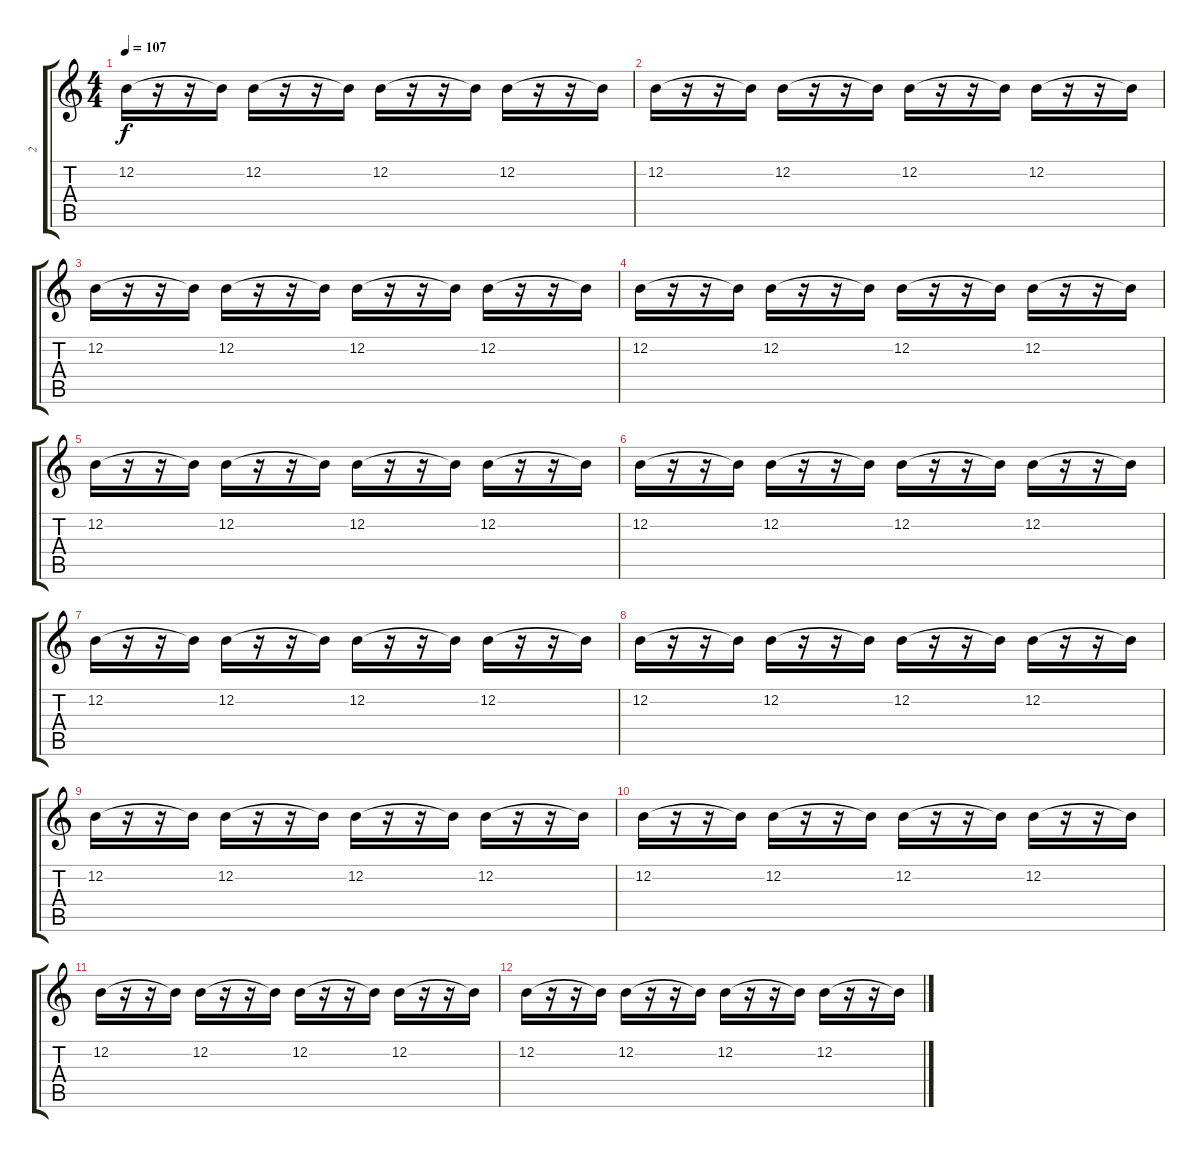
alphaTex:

\track ("2" "2") {instrument violin}
\staff {score tabs}
\tuning (E4 B3 G3 D3 A2 D2) {hide}
\ts (4 4)
\tempo 107
\clef g2
\ks c
12.2.16{dy f balance 16} r.16 r.16 12.2{t}.16 12.2.16{balance 8} r.16 r.16 12.2{t}.16 12.2.16{balance 0} r.16 r.16 12.2{t}.16 12.2.16{balance 8} r.16 r.16 12.2{t}.16 |
12.2.16{balance 16} r.16 r.16 12.2{t}.16 12.2.16{balance 8} r.16 r.16 12.2{t}.16 12.2.16{balance 0} r.16 r.16 12.2{t}.16 12.2.16{balance 8} r.16 r.16 12.2{t}.16 |
12.2.16{balance 16} r.16 r.16 12.2{t}.16 12.2.16{balance 8} r.16 r.16 12.2{t}.16 12.2.16{balance 0} r.16 r.16 12.2{t}.16 12.2.16{balance 8} r.16 r.16 12.2{t}.16 |
12.2.16{balance 16} r.16 r.16 12.2{t}.16 12.2.16{balance 8} r.16 r.16 12.2{t}.16 12.2.16{balance 0} r.16 r.16 12.2{t}.16 12.2.16{balance 8} r.16 r.16 12.2{t}.16 |
12.2.16{volume 3 balance 4} r.16 r.16 12.2{t}.16 12.2.16{balance 8} r.16 r.16 12.2{t}.16 12.2.16{balance 0} r.16 r.16 12.2{t}.16 12.2.16{balance 8} r.16 r.16 12.2{t}.16 |
12.2.16{balance 16} r.16 r.16 12.2{t}.16 12.2.16{balance 8} r.16 r.16 12.2{t}.16 12.2.16{balance 0} r.16 r.16 12.2{t}.16 12.2.16{balance 8} r.16 r.16 12.2{t}.16 |
12.2.16{balance 16} r.16 r.16 12.2{t}.16 12.2.16{balance 8} r.16 r.16 12.2{t}.16 12.2.16{balance 0} r.16 r.16 12.2{t}.16 12.2.16{balance 8} r.16 r.16 12.2{t}.16 |
12.2.16{balance 16} r.16 r.16 12.2{t}.16 12.2.16{balance 8} r.16 r.16 12.2{t}.16 12.2.16{balance 0} r.16 r.16 12.2{t}.16 12.2.16{balance 8} r.16 r.16 12.2{t}.16 |
12.2.16{volume 3} r.16 r.16 12.2{t}.16 12.2.16{balance 8} r.16 r.16 12.2{t}.16 12.2.16{balance 0} r.16 r.16 12.2{t}.16 12.2.16{balance 8} r.16 r.16 12.2{t}.16 |
12.2.16{balance 16} r.16 r.16 12.2{t}.16 12.2.16{balance 8} r.16 r.16 12.2{t}.16 12.2.16{balance 0} r.16 r.16 12.2{t}.16 12.2.16{balance 8} r.16 r.16 12.2{t}.16 |
12.2.16{balance 16} r.16 r.16 12.2{t}.16 12.2.16{balance 8} r.16 r.16 12.2{t}.16 12.2.16{balance 0} r.16 r.16 12.2{t}.16 12.2.16{balance 8} r.16 r.16 12.2{t}.16 |
12.2.16{balance 16} r.16 r.16 12.2{t}.16 12.2.16{balance 8} r.16 r.16 12.2{t}.16 12.2.16{balance 0} r.16 r.16 12.2{t}.16 12.2.16{balance 8} r.16 r.16 12.2{t}.16
